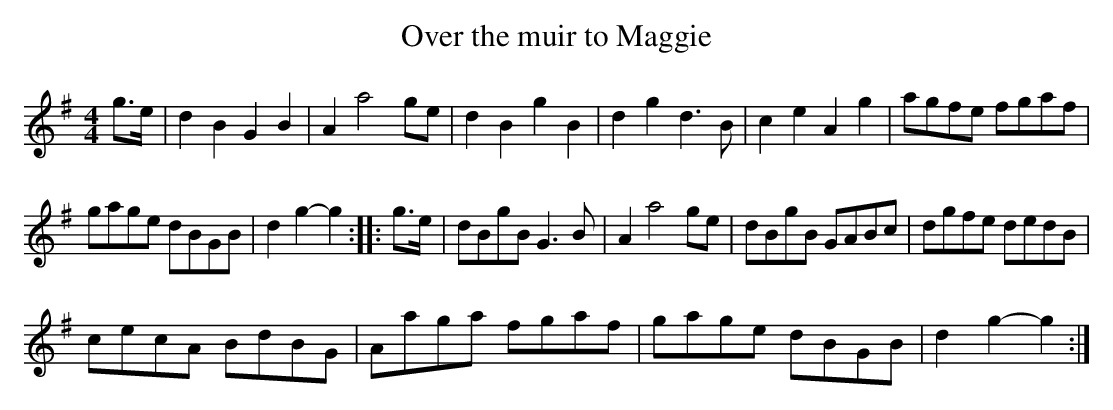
X:1
T:Over the muir to Maggie
M:4/4
L:1/8
K:G
g>e|\
d2B2 G2B2 | A2a4ge | d2B2g2B2 | d2g2d3B | \
c2e2A2g2 | agfe fgaf |
gage dBGB | d2g2-g2 :|\
|:g>e|\
dBgB G3B | A2a4ge | dBgB GABc | dgfe dedB |
cecA BdBG | Aaga fgaf | gage dBGB | d2g2-g2:|
